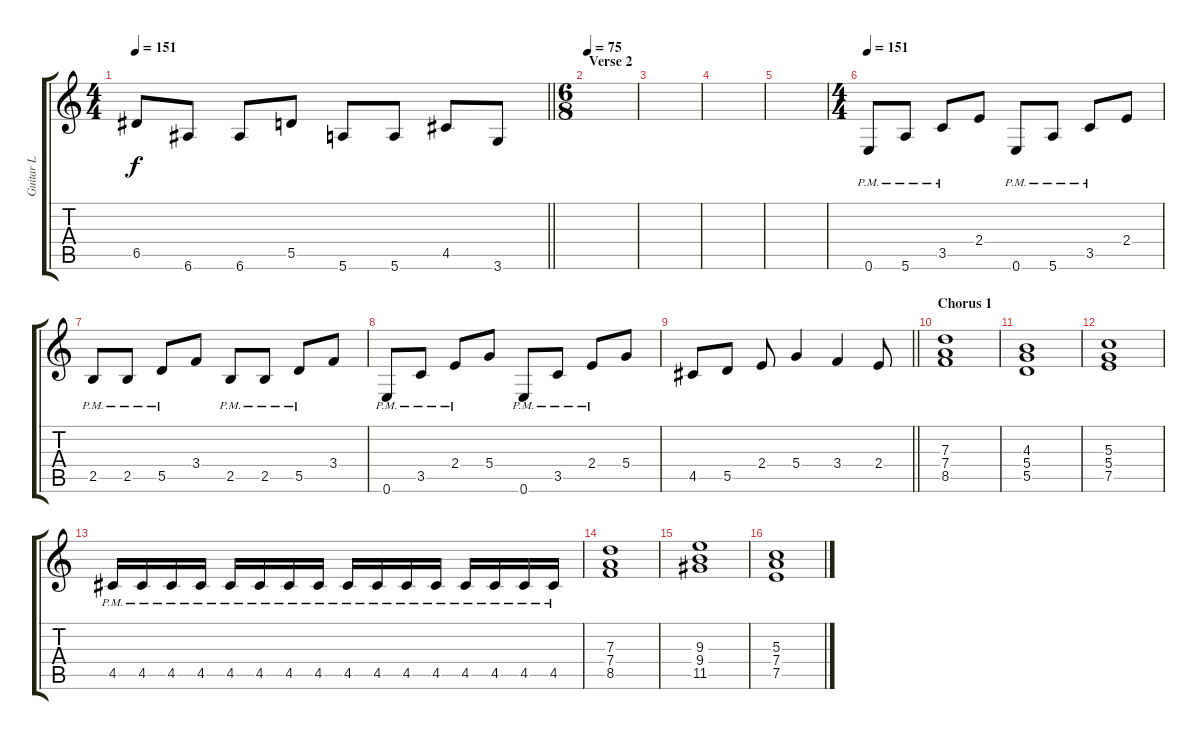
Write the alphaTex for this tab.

\track ("Guitar L" "Guitar L") {instrument distortionguitar}
\staff {score tabs}
\tuning (E4 B3 G3 D3 A2 E2) {hide}
\ts (4 4)
\tempo 151
\clef g2
\barLineRight lightlight
\ks c
6.5.8{dy f} 6.6.8 6.6.8 5.5.8 5.6.8 5.6.8 4.5.8 3.6.8 |
\ts (6 8)
\section ("" "Verse 2")
\tempo 75
|
|
|
|
\ts (4 4)
\tempo 151
0.6{pm}.8 5.6{pm}.8 3.5{pm}.8 2.4.8 0.6{pm}.8 5.6{pm}.8 3.5{pm}.8 2.4.8 |
2.5{pm}.8 2.5{pm}.8 5.5{pm}.8 3.4.8 2.5{pm}.8 2.5{pm}.8 5.5{pm}.8 3.4.8 |
0.6{pm}.8 3.5{pm}.8 2.4{pm}.8 5.4.8 0.6{pm}.8 3.5{pm}.8 2.4{pm}.8 5.4.8 |
\barLineRight lightlight
4.5.8 5.5.8 2.4.8 5.4.4 3.4.4 2.4.8 |
\section ("" "Chorus 1")
(7.3 7.4 8.5).1 |
(4.3 5.4 5.5).1 |
(5.3 5.4 7.5).1 |
4.5{pm}.16 4.5{pm}.16 4.5{pm}.16 4.5{pm}.16 4.5{pm}.16 4.5{pm}.16 4.5{pm}.16 4.5{pm}.16 4.5{pm}.16 4.5{pm}.16 4.5{pm}.16 4.5{pm}.16 4.5{pm}.16 4.5{pm}.16 4.5{pm}.16 4.5{pm}.16 |
(7.3 7.4 8.5).1 |
(9.3 9.4 11.5).1 |
(5.3 7.4 7.5).1
